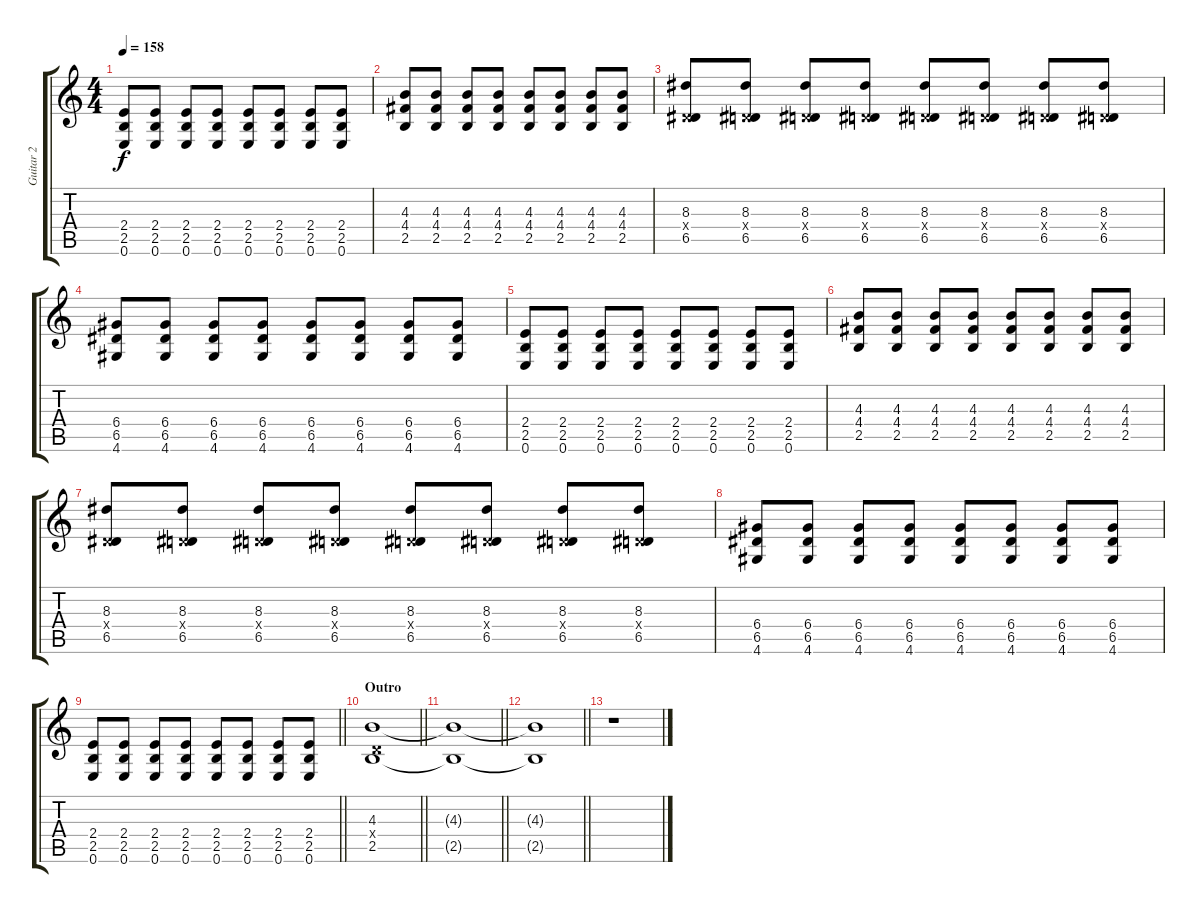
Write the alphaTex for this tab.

\track ("Guitar 2" "Guitar 2") {instrument overdrivenguitar}
\staff {score tabs}
\tuning (E4 B3 G3 D3 A2 E2) {hide}
\ts (4 4)
\tempo 158
\clef g2
\ks c
(2.4 2.5 0.6).8{dy f} (2.4 2.5 0.6).8 (2.4 2.5 0.6).8 (2.4 2.5 0.6).8 (2.4 2.5 0.6).8 (2.4 2.5 0.6).8 (2.4 2.5 0.6).8 (2.4 2.5 0.6).8 |
(4.3 4.4 2.5).8 (4.3 4.4 2.5).8 (4.3 4.4 2.5).8 (4.3 4.4 2.5).8 (4.3 4.4 2.5).8 (4.3 4.4 2.5).8 (4.3 4.4 2.5).8 (4.3 4.4 2.5).8 |
(8.3 0.4{x} 6.5).8 (8.3 0.4{x} 6.5).8 (8.3 0.4{x} 6.5).8 (8.3 0.4{x} 6.5).8 (8.3 0.4{x} 6.5).8 (8.3 0.4{x} 6.5).8 (8.3 0.4{x} 6.5).8 (8.3 0.4{x} 6.5).8 |
(6.4 6.5 4.6).8 (6.4 6.5 4.6).8 (6.4 6.5 4.6).8 (6.4 6.5 4.6).8 (6.4 6.5 4.6).8 (6.4 6.5 4.6).8 (6.4 6.5 4.6).8 (6.4 6.5 4.6).8 |
(2.4 2.5 0.6).8 (2.4 2.5 0.6).8 (2.4 2.5 0.6).8 (2.4 2.5 0.6).8 (2.4 2.5 0.6).8 (2.4 2.5 0.6).8 (2.4 2.5 0.6).8 (2.4 2.5 0.6).8 |
(4.3 4.4 2.5).8 (4.3 4.4 2.5).8 (4.3 4.4 2.5).8 (4.3 4.4 2.5).8 (4.3 4.4 2.5).8 (4.3 4.4 2.5).8 (4.3 4.4 2.5).8 (4.3 4.4 2.5).8 |
(8.3 0.4{x} 6.5).8 (8.3 0.4{x} 6.5).8 (8.3 0.4{x} 6.5).8 (8.3 0.4{x} 6.5).8 (8.3 0.4{x} 6.5).8 (8.3 0.4{x} 6.5).8 (8.3 0.4{x} 6.5).8 (8.3 0.4{x} 6.5).8 |
(6.4 6.5 4.6).8 (6.4 6.5 4.6).8 (6.4 6.5 4.6).8 (6.4 6.5 4.6).8 (6.4 6.5 4.6).8 (6.4 6.5 4.6).8 (6.4 6.5 4.6).8 (6.4 6.5 4.6).8 |
\barLineRight lightlight
(2.4 2.5 0.6).8 (2.4 2.5 0.6).8 (2.4 2.5 0.6).8 (2.4 2.5 0.6).8 (2.4 2.5 0.6).8 (2.4 2.5 0.6).8 (2.4 2.5 0.6).8 (2.4 2.5 0.6).8 |
\section ("" "Outro")
\barLineRight lightlight
(4.3 0.4{x} 2.5).1 |
\barLineRight lightlight
(4.3{t} 2.5{t}).1 |
\barLineRight lightlight
(4.3{t} 2.5{t}).1 |
r.1
